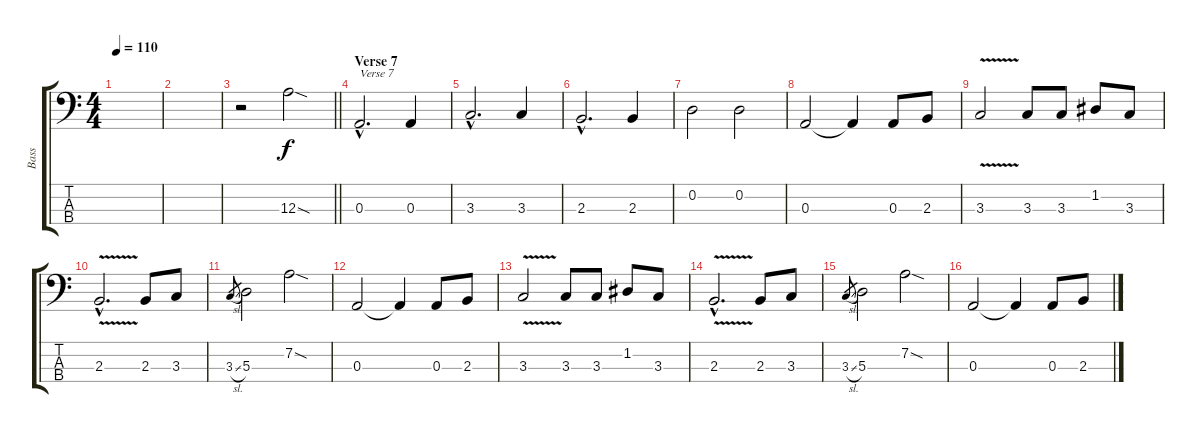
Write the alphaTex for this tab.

\track ("Bass" "Bass") {instrument electricbassfinger}
\staff {score tabs}
\tuning (G2 D2 A1 E1) {hide}
\ts (4 4)
\tempo 110
\clef f4
\ks c
|
|
\barLineRight lightlight
r.2 12.3{sod}.2 |
\section ("" "Verse 7")
0.3{hac}.2{d txt "Verse 7"} 0.3.4 |
3.3{hac}.2{d} 3.3.4 |
2.3{hac}.2{d} 2.3.4 |
0.2.2 0.2.2 |
0.3.2 0.3{t}.4 0.3.8 2.3.8 |
3.3{v}.2 3.3.8 3.3.8 1.2.8 3.3.8 |
2.3{v hac}.2{d} 2.3.8 3.3.8 |
3.3{sl}.8{gr} 5.3.2 7.2{sod}.2 |
0.3.2 0.3{t}.4 0.3.8 2.3.8 |
3.3{v}.2 3.3.8 3.3.8 1.2.8 3.3.8 |
2.3{v hac}.2{d} 2.3.8 3.3.8 |
3.3{sl}.8{gr} 5.3.2 7.2{sod}.2 |
0.3.2 0.3{t}.4 0.3.8 2.3.8
